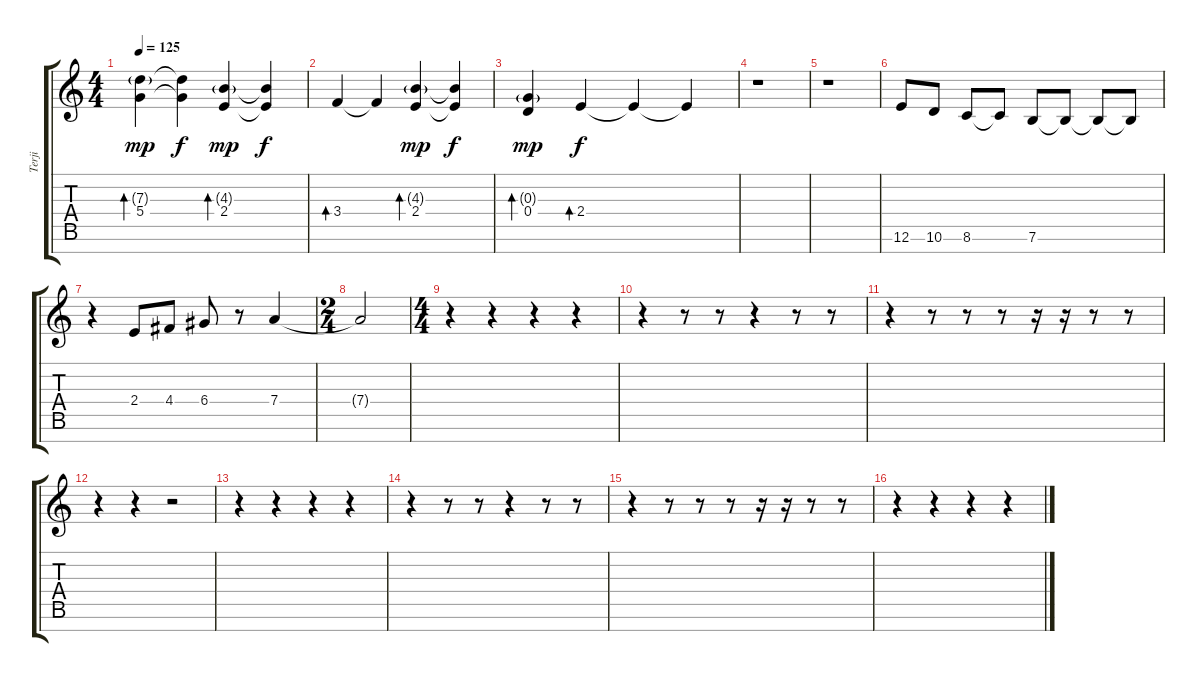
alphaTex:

\track ("Terji" "Terji") {instrument distortionguitar}
\staff {score tabs}
\tuning (E4 B3 G3 D3 A2 E2 B1) {hide}
\ts (4 4)
\tempo 125
\clef g2
\ks c
(7.3{g} 5.4).4{bd 480 dy mp} (7.3{t} 5.4{t}).4{dy f} (4.3{g} 2.4).4{bd 480 dy mp} (4.3{t} 2.4{t}).4{dy f} |
3.4.4{bd 480} 3.4{t}.4 (4.3{g} 2.4).4{bd 480 dy mp} (4.3{t} 2.4{t}).4{dy f} |
(0.3{g} 0.4).4{bd 480 dy mp} 2.4.4{bd 480 dy f} 2.4{t}.4 2.4{t}.4 |
r.1 |
r.1 |
12.6.8 10.6.8 8.6.8 8.6{t}.8 7.6.8 7.6{t}.8 7.6{t}.8 7.6{t}.8 |
r.4 2.4.8 4.4.8 6.4.8 r.8 7.4.4 |
\ts (2 4)
7.4{t}.2 |
\ts (4 4)
r.4{volume 16 instrument distortionguitar} r.4 r.4 r.4 |
r.4 r.8 r.8 r.4 r.8 r.8 |
r.4 r.8 r.8 r.8 r.16 r.16 r.8 r.8 |
r.4 r.4 r.2 |
r.4{volume 16 instrument distortionguitar} r.4 r.4 r.4 |
r.4 r.8 r.8 r.4 r.8 r.8 |
r.4 r.8 r.8 r.8 r.16 r.16 r.8 r.8 |
r.4 r.4 r.4 r.4
